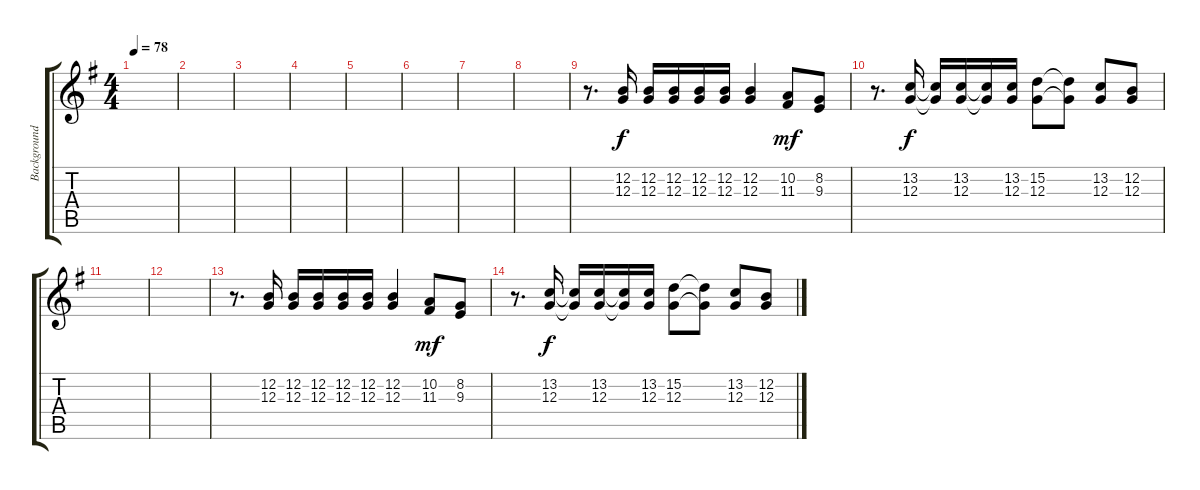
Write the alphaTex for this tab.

\track ("Background Vocals" "Background") {instrument lead1square}
\staff {score tabs}
\tuning (E4 B3 G3 D3 A2 E2) {hide}
\ts (4 4)
\tempo 78
\clef g2
\ks g
|
|
|
|
|
|
|
|
r.8{d} (12.2 12.3).16 (12.2 12.3).16 (12.2 12.3).16 (12.2 12.3).16 (12.2 12.3).16 (12.2 12.3).4 (10.2 11.3).8{dy mf} (8.2 9.3).8 |
r.8{d} (13.2 12.3).16{dy f} (13.2{t} 12.3{t}).16 (13.2 12.3).16 (13.2{t} 12.3{t}).16 (13.2 12.3).16 (15.2 12.3).8 (15.2{t} 12.3{t}).8 (13.2 12.3).8 (12.2 12.3).8 |
|
|
r.8{d} (12.2 12.3).16 (12.2 12.3).16 (12.2 12.3).16 (12.2 12.3).16 (12.2 12.3).16 (12.2 12.3).4 (10.2 11.3).8{dy mf} (8.2 9.3).8 |
r.8{d} (13.2 12.3).16{dy f} (13.2{t} 12.3{t}).16 (13.2 12.3).16 (13.2{t} 12.3{t}).16 (13.2 12.3).16 (15.2 12.3).8 (15.2{t} 12.3{t}).8 (13.2 12.3).8 (12.2 12.3).8
